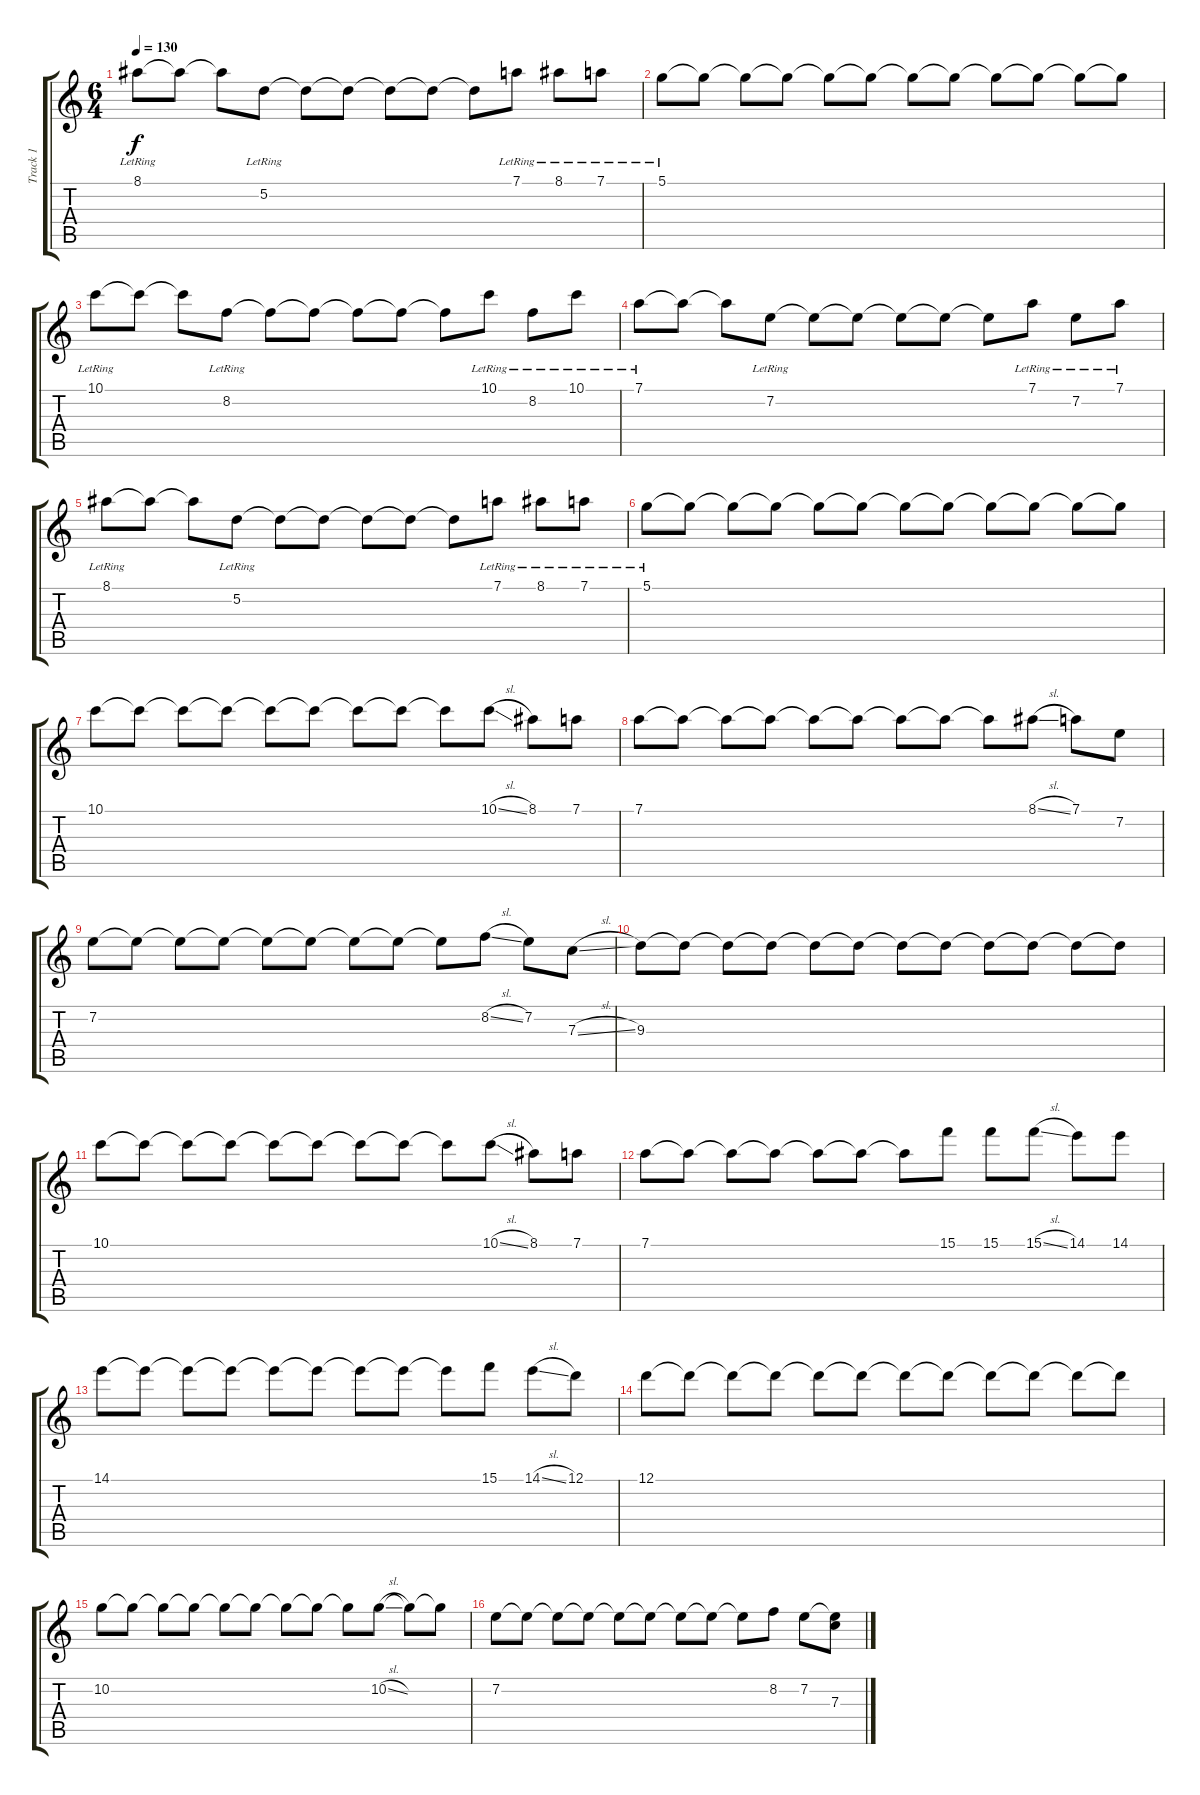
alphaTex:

\track ("Track 1" "Track 1") {instrument distortionguitar}
\staff {score tabs}
\tuning (D4 A3 F3 C3 G2 D2) {hide}
\ts (6 4)
\tempo 130
\clef g2
\ks c
8.1{lr}.8{dy f} 8.1{t}.8 8.1{t}.8 5.2{lr}.8 5.2{t}.8 5.2{t}.8 5.2{t}.8 5.2{t}.8 5.2{t}.8 7.1{lr}.8 8.1{lr}.8 7.1{lr}.8 |
5.1{lr}.8 5.1{t}.8 5.1{t}.8 5.1{t}.8 5.1{t}.8 5.1{t}.8 5.1{t}.8 5.1{t}.8 5.1{t}.8 5.1{t}.8 5.1{t}.8 5.1{t}.8 |
10.1{lr}.8 10.1{t}.8 10.1{t}.8 8.2{lr}.8 8.2{t}.8 8.2{t}.8 8.2{t}.8 8.2{t}.8 8.2{t}.8 10.1{lr}.8 8.2{lr}.8 10.1{lr}.8 |
7.1{lr}.8 7.1{t}.8 7.1{t}.8 7.2{lr}.8 7.2{t}.8 7.2{t}.8 7.2{t}.8 7.2{t}.8 7.2{t}.8 7.1{lr}.8 7.2{lr}.8 7.1{lr}.8 |
8.1{lr}.8 8.1{t}.8 8.1{t}.8 5.2{lr}.8 5.2{t}.8 5.2{t}.8 5.2{t}.8 5.2{t}.8 5.2{t}.8 7.1{lr}.8 8.1{lr}.8 7.1{lr}.8 |
5.1{lr}.8 5.1{t}.8 5.1{t}.8 5.1{t}.8 5.1{t}.8 5.1{t}.8 5.1{t}.8 5.1{t}.8 5.1{t}.8 5.1{t}.8 5.1{t}.8 5.1{t}.8 |
10.1.8 10.1{t}.8 10.1{t}.8 10.1{t}.8 10.1{t}.8 10.1{t}.8 10.1{t}.8 10.1{t}.8 10.1{t}.8 10.1{sl}.8 8.1.8 7.1.8 |
7.1.8 7.1{t}.8 7.1{t}.8 7.1{t}.8 7.1{t}.8 7.1{t}.8 7.1{t}.8 7.1{t}.8 7.1{t}.8 8.1{sl}.8 7.1.8 7.2.8 |
7.2.8 7.2{t}.8 7.2{t}.8 7.2{t}.8 7.2{t}.8 7.2{t}.8 7.2{t}.8 7.2{t}.8 7.2{t}.8 8.2{sl}.8 7.2.8 7.3{sl}.8 |
9.3.8 9.3{t}.8 9.3{t}.8 9.3{t}.8 9.3{t}.8 9.3{t}.8 9.3{t}.8 9.3{t}.8 9.3{t}.8 9.3{t}.8 9.3{t}.8 9.3{t}.8 |
10.1.8 10.1{t}.8 10.1{t}.8 10.1{t}.8 10.1{t}.8 10.1{t}.8 10.1{t}.8 10.1{t}.8 10.1{t}.8 10.1{sl}.8 8.1.8 7.1.8 |
7.1.8 7.1{t}.8 7.1{t}.8 7.1{t}.8 7.1{t}.8 7.1{t}.8 7.1{t}.8 15.1.8 15.1.8 15.1{sl}.8 14.1.8 14.1.8 |
14.1.8 14.1{t}.8 14.1{t}.8 14.1{t}.8 14.1{t}.8 14.1{t}.8 14.1{t}.8 14.1{t}.8 14.1{t}.8 15.1.8 14.1{sl}.8 12.1.8 |
12.1.8 12.1{t}.8 12.1{t}.8 12.1{t}.8 12.1{t}.8 12.1{t}.8 12.1{t}.8 12.1{t}.8 12.1{t}.8 12.1{t}.8 12.1{t}.8 12.1{t}.8 |
10.2.8 10.2{t}.8 10.2{t}.8 10.2{t}.8 10.2{t}.8 10.2{t}.8 10.2{t}.8 10.2{t}.8 10.2{t}.8 10.2{sl}.8 10.2{t}.8 10.2{t}.8 |
7.2.8 7.2{t}.8 7.2{t}.8 7.2{t}.8 7.2{t}.8 7.2{t}.8 7.2{t}.8 7.2{t}.8 7.2{t}.8 8.2.8 7.2.8 (7.2{t} 7.3{sl}).8
